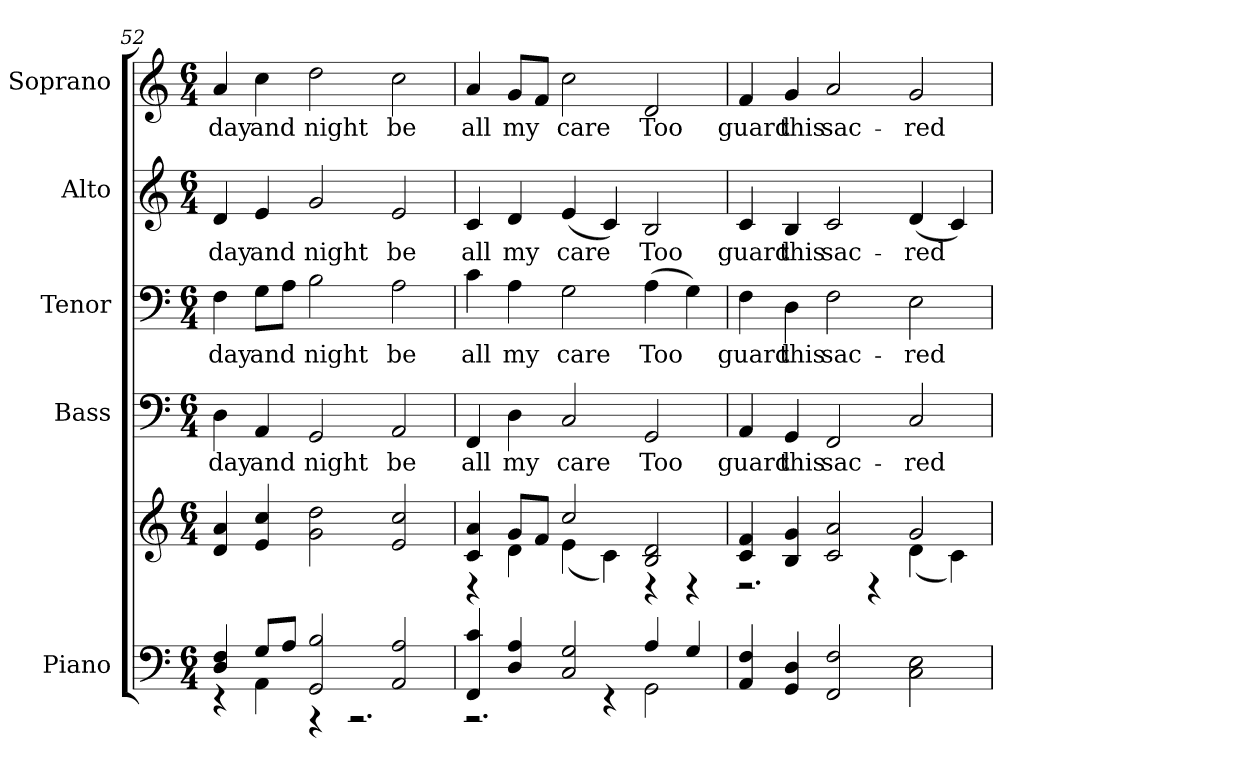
**kern	**kern	**kern	**text	**kern	**text	**kern	**text	**kern	**text
*part5	*part5	*part4	*part4	*part3	*part3	*part2	*part2	*part1	*part1
*staff6	*staff5	*staff4	*staff4	*staff3	*staff3	*staff2	*staff2	*staff1	*staff1
*I"Piano	*	*I"Bass	*	*I"Tenor	*	*I"Alto	*	*I"Soprano	*
*I'Pno.	*	*I'B.	*	*I'T.	*	*I'A.	*	*I'S.	*
!!LO:PB:g=z
*clefF4	*clefG2	*clefF4	*	*clefF4	*	*clefG2	*	*clefG2	*
*k[]	*k[]	*k[]	*	*k[]	*	*k[]	*	*k[]	*
*C:	*C:	*C:	*	*C:	*	*C:	*	*C:	*
*M6/4	*M6/4	*M6/4	*	*M6/4	*	*M6/4	*	*M6/4	*
=52	=52	=52	=52	=52	=52	=52	=52	=52	=52
*^	*	*	*	*	*	*	*	*	*
!	!	!	!	!LO:LY:b:color=#000000	!	!	!	!	!	!
!	!	!	!	!	!	!LO:LY:b:color=#000000	!	!	!	!
!	!	!	!	!	!	!	!	!LO:LY:b:color=#000000	!	!
!	!	!	!	!	!	!	!	!	!	!LO:LY:b:color=#000000
4Di/ 4Fi	4r	4di/ 4ai	4Di\	day	4Fi\	day	4di/	day	4ai/	day
!	!	!	!	!LO:LY:b:color=#000000	!	!	!	!	!	!
!	!	!	!	!	!	!LO:LY:b:color=#000000	!	!	!	!
!	!	!	!	!	!	!	!	!LO:LY:b:color=#000000	!	!
!	!	!	!	!	!	!	!	!	!	!LO:LY:b:color=#000000
8Gi/L	4AAi\	4ei/ 4cci	4AAi/	and	8Gi\L	and	4ei/	and	4cci\	and
8Ai/J	.	.	.	.	8Ai\J	.	.	.	.	.
!	!	!	!	!LO:LY:b:color=#000000	!	!	!	!	!	!
!	!	!	!	!	!	!LO:LY:b:color=#000000	!	!	!	!
!	!	!	!	!	!	!	!	!LO:LY:b:color=#000000	!	!
!	!	!	!	!	!	!	!	!	!	!LO:LY:b:color=#000000
2GGi/ 2Bi	4r	2gi\ 2ddi	2GGi/	night	2Bi\	night	2gi/	night	2ddi\	night
.	2.r	.	.	.	.	.	.	.	.	.
!	!	!	!	!LO:LY:b:color=#000000	!	!	!	!	!	!
!	!	!	!	!	!	!LO:LY:b:color=#000000	!	!	!	!
!	!	!	!	!	!	!	!	!LO:LY:b:color=#000000	!	!
!	!	!	!	!	!	!	!	!	!	!LO:LY:b:color=#000000
2AAi/ 2Ai	.	2ei/ 2cci	2AAi/	be	2Ai\	be	2ei/	be	2cci\	be
=53	=53	=53	=53	=53	=53	=53	=53	=53	=53	=53
*	*	*^	*	*	*	*	*	*	*	*
!	!	!	!	!	!LO:LY:b:color=#000000	!	!	!	!	!	!
!	!	!	!	!	!	!	!LO:LY:b:color=#000000	!	!	!	!
!	!	!	!	!	!	!	!	!	!LO:LY:b:color=#000000	!	!
!	!	!	!	!	!	!	!	!	!	!	!LO:LY:b:color=#000000
4FFi/ 4ci	2.r	4ci/ 4ai	4r	4FFi/	all	4ci\	all	4ci/	all	4ai/	all
!	!	!	!	!	!LO:LY:b:color=#000000	!	!	!	!	!	!
!	!	!	!	!	!	!	!LO:LY:b:color=#000000	!	!	!	!
!	!	!	!	!	!	!	!	!	!LO:LY:b:color=#000000	!	!
!	!	!	!	!	!	!	!	!	!	!	!LO:LY:b:color=#000000
4Di/ 4Ai	.	8gi/L	4di\	4Di\	my	4Ai\	my	4di/	my	8gi/L	my
.	.	8fi/J	.	.	.	.	.	.	.	8fi/J	.
!	!	!	!	!	!LO:LY:b:color=#000000	!	!	!	!	!	!
!	!	!	!	!	!	!	!LO:LY:b:color=#000000	!	!	!	!
!	!	!	!	!	!	!	!	!	!LO:LY:b:color=#000000	!	!
!	!	!	!	!	!	!	!	!	!	!	!LO:LY:b:color=#000000
2Ci/ 2Gi	.	2cci/	(4ei\	2Ci/	care	2Gi\	care	(4ei/	care	2cci\	care
.	4r	.	4ci\)	.	.	.	.	4ci/)	.	.	.
!	!	!	!	!	!LO:LY:b:color=#000000	!	!	!	!	!	!
!	!	!	!	!	!	!	!LO:LY:b:color=#000000	!	!	!	!
!	!	!	!	!	!	!	!	!	!LO:LY:b:color=#000000	!	!
!	!	!	!	!	!	!	!	!	!	!	!LO:LY:b:color=#000000
4Ai/	2GGi\	2Bi/ 2di	4r	2GGi/	Too	(4Ai\	Too	2Bi/	Too	2di/	Too
4Gi/	.	.	4r	.	.	4Gi\)	.	.	.	.	.
*v	*v	*	*	*	*	*	*	*	*	*	*
!!LO:PB:g=z
=54	=54	=54	=54	=54	=54	=54	=54	=54	=54	=54
!	!	!	!	!LO:LY:b:color=#000000	!	!	!	!	!	!
!	!	!	!	!	!	!LO:LY:b:color=#000000	!	!	!	!
!	!	!	!	!	!	!	!	!LO:LY:b:color=#000000	!	!
!	!	!	!	!	!	!	!	!	!	!LO:LY:b:color=#000000
4AAi/ 4Fi	4ci/ 4fi	2.r	4AAi/	guard	4Fi\	guard	4ci/	guard	4fi/	guard
!	!	!	!	!LO:LY:b:color=#000000	!	!	!	!	!	!
!	!	!	!	!	!	!LO:LY:b:color=#000000	!	!	!	!
!	!	!	!	!	!	!	!	!LO:LY:b:color=#000000	!	!
!	!	!	!	!	!	!	!	!	!	!LO:LY:b:color=#000000
4GGi/ 4Di	4Bi/ 4gi	.	4GGi/	this	4Di\	this	4Bi/	this	4gi/	this
!	!	!	!	!LO:LY:b:color=#000000	!	!	!	!	!	!
!	!	!	!	!	!	!LO:LY:b:color=#000000	!	!	!	!
!	!	!	!	!	!	!	!	!LO:LY:b:color=#000000	!	!
!	!	!	!	!	!	!	!	!	!	!LO:LY:b:color=#000000
2FFi/ 2Fi	2ci/ 2ai	.	2FFi/	sac-	2Fi\	sac-	2ci/	sac-	2ai/	sac-
.	.	4r	.	.	.	.	.	.	.	.
!	!	!	!	!LO:LY:b:color=#000000	!	!	!	!	!	!
!	!	!	!	!	!	!LO:LY:b:color=#000000	!	!	!	!
!	!	!	!	!	!	!	!	!LO:LY:b:color=#000000	!	!
!	!	!	!	!	!	!	!	!	!	!LO:LY:b:color=#000000
2Ci\ 2Ei	2gi/	(4di\	2Ci/	-red	2Ei\	-red	(4di/	-red	2gi/	-red
.	.	4ci\)	.	.	.	.	4ci/)	.	.	.
*	*v	*v	*	*	*	*	*	*	*	*
=	=	=	=	=	=	=	=	=	=
*-	*-	*-	*-	*-	*-	*-	*-	*-	*-
